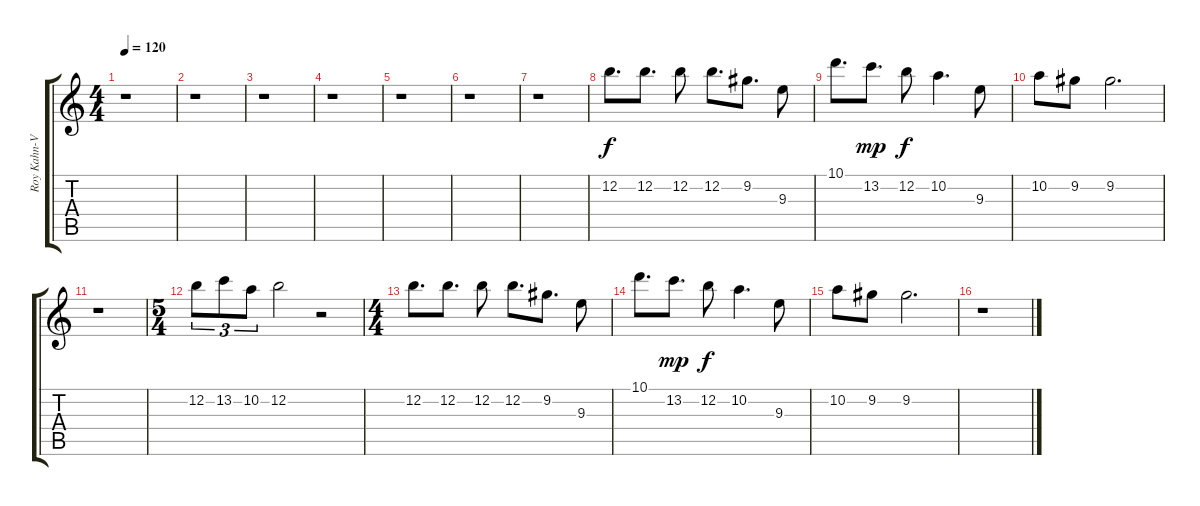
\track ("Roy Kahn-Vocals" "Roy Kahn-V") {instrument acousticguitarsteel}
\staff {score tabs}
\tuning (E4 B3 G3 D3 A2 E2) {hide}
\ts (4 4)
\tempo 120
\clef g2
\ks c
r.1{dy f} |
r.1 |
r.1 |
r.1 |
r.1 |
r.1 |
r.1 |
12.2.8{d} 12.2.8{d} 12.2.8 12.2.8{d} 9.2.8{d} 9.3.8 |
10.1.8{d} 13.2.8{d dy mp} 12.2.8{dy f} 10.2.4{d} 9.3.8 |
10.2.8 9.2.8 9.2.2{d} |
r.1 |
\ts (5 4)
12.2.8{tu (3 2)} 13.2.8{tu (3 2)} 10.2.8{tu (3 2)} 12.2.2 r.2 |
\ts (4 4)
12.2.8{d} 12.2.8{d} 12.2.8 12.2.8{d} 9.2.8{d} 9.3.8 |
10.1.8{d} 13.2.8{d dy mp} 12.2.8{dy f} 10.2.4{d} 9.3.8 |
10.2.8 9.2.8 9.2.2{d} |
r.1
